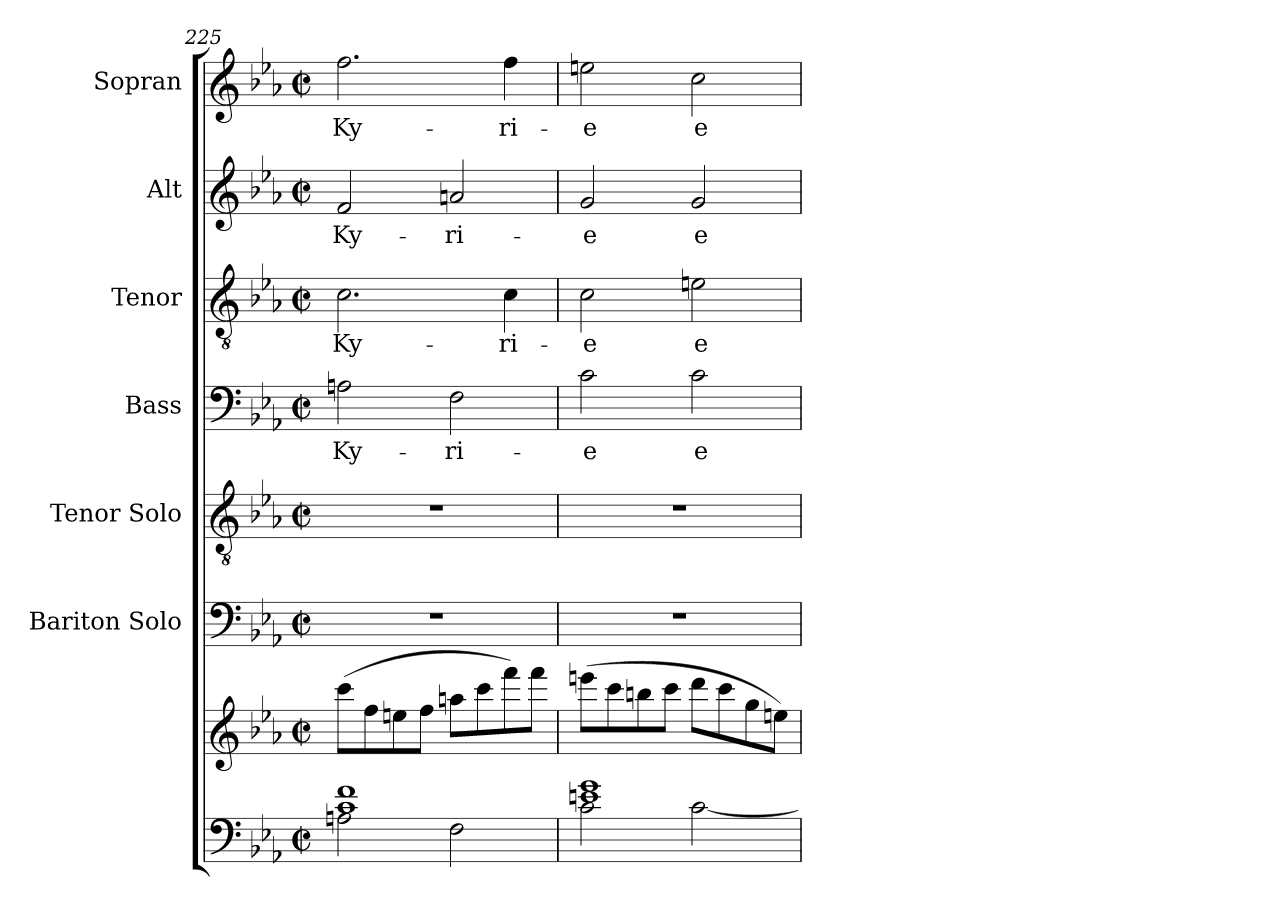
**kern	**kern	**kern	**kern	**kern	**text	**kern	**text	**kern	**text	**kern	**text
*part7	*part7	*part6	*part5	*part4	*part4	*part3	*part3	*part2	*part2	*part1	*part1
*staff8	*staff7	*staff6	*staff5	*staff4	*staff4	*staff3	*staff3	*staff2	*staff2	*staff1	*staff1
*	*	*I"Bariton Solo	*I"Tenor Solo	*I"Bass	*	*I"Tenor	*	*I"Alt	*	*I"Sopran	*
*	*	*	*	*I'B.	*	*I'T.	*	*I'A.	*	*I'S.	*
!!LO:LB:g=z
*clefF4	*clefG2	*clefF4	*clefGv2	*clefF4	*	*clefGv2	*	*clefG2	*	*clefG2	*
*k[b-e-a-]	*k[b-e-a-]	*k[b-e-a-]	*k[b-e-a-]	*k[b-e-a-]	*	*k[b-e-a-]	*	*k[b-e-a-]	*	*k[b-e-a-]	*
*E-:	*E-:	*E-:	*E-:	*E-:	*	*E-:	*	*E-:	*	*E-:	*
*M2/2	*M2/2	*M2/2	*M2/2	*M2/2	*	*M2/2	*	*M2/2	*	*M2/2	*
*met(c|)	*met(c|)	*met(c|)	*met(c|)	*met(c|)	*	*met(c|)	*	*met(c|)	*	*met(c|)	*
=225	=225	=225	=225	=225	=225	=225	=225	=225	=225	=225	=225
*^	*	*	*	*	*	*	*	*	*	*	*
!	!	!	!	!	!	!LO:LY:b	!	!LO:LY:b	!	!LO:LY:b	!	!LO:LY:b
1c 1f	2An\	(>8ccc\L	1r	1r	2An\	Ky-	2.c\	Ky-	2f/	Ky-	2.ff\	Ky-
.	.	8ff\	.	.	.	.	.	.	.	.	.	.
.	.	8een\	.	.	.	.	.	.	.	.	.	.
.	.	8ff\J	.	.	.	.	.	.	.	.	.	.
!	!	!	!	!	!	!LO:LY:b	!	!	!	!LO:LY:b	!	!
.	2F\	8aan\L	.	.	2F\	-ri-	.	.	2an/	-ri-	.	.
.	.	8ccc\	.	.	.	.	.	.	.	.	.	.
!	!	!	!	!	!	!	!	!LO:LY:b	!	!	!	!LO:LY:b
.	.	8fff\)	.	.	.	.	4c\	-ri-	.	.	4ff\	-ri-
.	.	8fff\J	.	.	.	.	.	.	.	.	.	.
=226	=226	=226	=226	=226	=226	=226	=226	=226	=226	=226	=226	=226
!	!	!	!	!	!	!LO:LY:b	!	!LO:LY:b	!	!LO:LY:b	!	!LO:LY:b
1en 1g	2c\	(>8eeen\L	1r	1r	2c\	-e	2c\	-e	2g/	-e	2een\	-e
.	.	8ccc\	.	.	.	.	.	.	.	.	.	.
.	.	8bbn\	.	.	.	.	.	.	.	.	.	.
.	.	8ccc\J	.	.	.	.	.	.	.	.	.	.
!	!	!	!	!	!	!LO:LY:b	!	!LO:LY:b	!	!LO:LY:b	!	!LO:LY:b
.	[<2c\	8ddd\L	.	.	2c\	e-	2en\	e-	2g/	e-	2cc\	e-
.	.	8ccc\	.	.	.	.	.	.	.	.	.	.
.	.	8gg\	.	.	.	.	.	.	.	.	.	.
.	.	8een\J)	.	.	.	.	.	.	.	.	.	.
*v	*v	*	*	*	*	*	*	*	*	*	*	*
=	=	=	=	=	=	=	=	=	=	=	=
*-	*-	*-	*-	*-	*-	*-	*-	*-	*-	*-	*-
